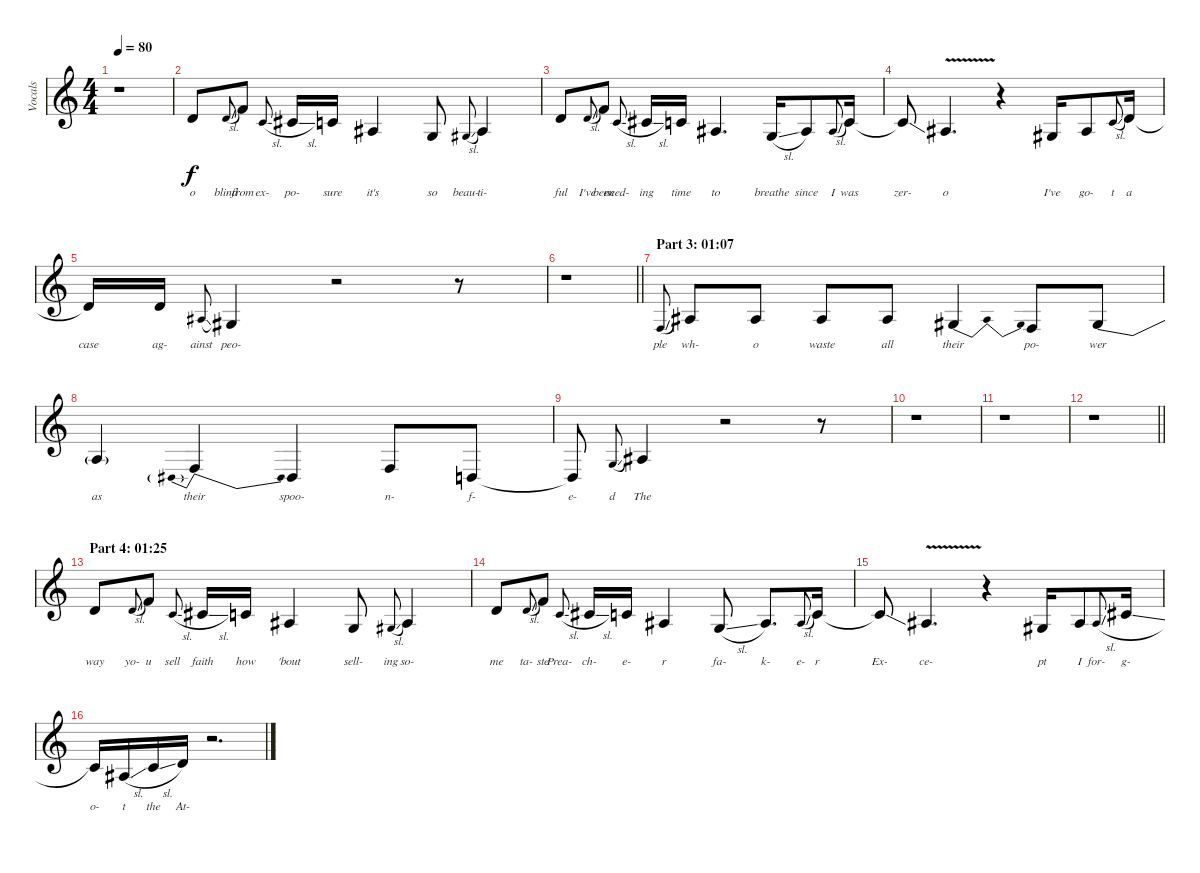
\track ("Vocals" "Vocals") {instrument tenorsax}
\staff {score}
\tuning (E4 B3 G3 D3 A2 E2) {hide}
\ts (4 4)
\tempo 80
\clef g2
\ks c
r.1{dy f} |
7.3.8{lyrics (0 "o") lyrics (1 "") lyrics (2 "") lyrics (3 "") lyrics (4 "")} 7.3{sl}.8{lyrics (0 "blind") lyrics (1 "") lyrics (2 "") lyrics (3 "") lyrics (4 "") gr onbeat} 10.3.8{lyrics (0 "from") lyrics (1 "") lyrics (2 "") lyrics (3 "") lyrics (4 "")} 5.3{sl}.8{lyrics (0 "ex-") lyrics (1 "") lyrics (2 "") lyrics (3 "") lyrics (4 "") gr onbeat} 6.3{sl}.16{lyrics (0 "po-") lyrics (1 "") lyrics (2 "") lyrics (3 "") lyrics (4 "")} 5.3.16{lyrics (0 "sure") lyrics (1 "") lyrics (2 "") lyrics (3 "") lyrics (4 "")} 3.3{be (custom 0 0 10 4 40 4 55 0 60 0)}.4{lyrics (0 "it's") lyrics (1 "") lyrics (2 "") lyrics (3 "") lyrics (4 "")} 5.4.8{lyrics (0 "so") lyrics (1 "") lyrics (2 "") lyrics (3 "") lyrics (4 "")} 6.4{sl}.8{lyrics (0 "beau-") lyrics (1 "") lyrics (2 "") lyrics (3 "") lyrics (4 "") gr onbeat} 8.4.4{lyrics (0 "ti-") lyrics (1 "") lyrics (2 "") lyrics (3 "") lyrics (4 "")} |
7.3.8{lyrics (0 "ful") lyrics (1 "") lyrics (2 "") lyrics (3 "") lyrics (4 "")} 7.3{sl}.8{lyrics (0 "I've") lyrics (1 "") lyrics (2 "") lyrics (3 "") lyrics (4 "") gr onbeat} 10.3.8{lyrics (0 "been") lyrics (1 "") lyrics (2 "") lyrics (3 "") lyrics (4 "")} 5.3{sl}.8{lyrics (0 "need-") lyrics (1 "") lyrics (2 "") lyrics (3 "") lyrics (4 "") gr onbeat} 6.3{sl}.16{lyrics (0 "ing") lyrics (1 "") lyrics (2 "") lyrics (3 "") lyrics (4 "")} 5.3.16{lyrics (0 "time") lyrics (1 "") lyrics (2 "") lyrics (3 "") lyrics (4 "")} 3.3{be (custom 0 0 10 4 40 4 55 0 60 0)}.4{d lyrics (0 "to") lyrics (1 "") lyrics (2 "") lyrics (3 "") lyrics (4 "")} 5.4{sl}.16{lyrics (0 "breathe") lyrics (1 "") lyrics (2 "") lyrics (3 "") lyrics (4 "")} 8.4.8{lyrics (0 "since") lyrics (1 "") lyrics (2 "") lyrics (3 "") lyrics (4 "")} 8.4{sl}.8{lyrics (0 "I") lyrics (1 "") lyrics (2 "") lyrics (3 "") lyrics (4 "") gr onbeat} 10.4.16{lyrics (0 "was") lyrics (1 "") lyrics (2 "") lyrics (3 "") lyrics (4 "")} |
10.4{ss t}.8{lyrics (0 "zer-") lyrics (1 "") lyrics (2 "") lyrics (3 "") lyrics (4 "")} 8.4{v}.4{d lyrics (0 "o") lyrics (1 "") lyrics (2 "") lyrics (3 "") lyrics (4 "")} r.4 6.4.16{lyrics (0 "I've") lyrics (1 "") lyrics (2 "") lyrics (3 "") lyrics (4 "")} 8.4.8{lyrics (0 "go-") lyrics (1 "") lyrics (2 "") lyrics (3 "") lyrics (4 "")} 10.4{sl}.8{lyrics (0 "t") lyrics (1 "") lyrics (2 "") lyrics (3 "") lyrics (4 "") gr onbeat} 12.4.16{lyrics (0 "a") lyrics (1 "") lyrics (2 "") lyrics (3 "") lyrics (4 "")} |
12.4{t}.16{lyrics (0 "case") lyrics (1 "") lyrics (2 "") lyrics (3 "") lyrics (4 "")} 12.4.16{lyrics (0 "ag-") lyrics (1 "") lyrics (2 "") lyrics (3 "") lyrics (4 "")} 8.4{sl}.8{lyrics (0 "ainst") lyrics (1 "") lyrics (2 "") lyrics (3 "") lyrics (4 "") gr onbeat} 6.4.4{lyrics (0 "peo-") lyrics (1 "") lyrics (2 "") lyrics (3 "") lyrics (4 "")} r.2 r.8 |
\barLineRight lightlight
r.1 |
\section ("" "Part 3: 01:07")
3.4{sl}.8{lyrics (0 "ple") lyrics (1 "") lyrics (2 "") lyrics (3 "") lyrics (4 "") gr onbeat} 8.4.8{lyrics (0 "wh-") lyrics (1 "") lyrics (2 "") lyrics (3 "") lyrics (4 "")} 8.4.8{lyrics (0 "o") lyrics (1 "") lyrics (2 "") lyrics (3 "") lyrics (4 "")} 8.4.8{lyrics (0 "waste") lyrics (1 "") lyrics (2 "") lyrics (3 "") lyrics (4 "")} 8.4.8{lyrics (0 "all") lyrics (1 "") lyrics (2 "") lyrics (3 "") lyrics (4 "")} 6.4{be (bendrelease 0 0 5 4 45 4 60 0)}.4{lyrics (0 "their") lyrics (1 "") lyrics (2 "") lyrics (3 "") lyrics (4 "")} 3.4.8{lyrics (0 "po-") lyrics (1 "") lyrics (2 "") lyrics (3 "") lyrics (4 "")} 6.4{be (custom 0 0 10 0 23 2 60 2)}.8{lyrics (0 "wer") lyrics (1 "") lyrics (2 "") lyrics (3 "") lyrics (4 "")} |
6.4{t}.4{lyrics (0 "as") lyrics (1 "") lyrics (2 "") lyrics (3 "") lyrics (4 "")} 1.4{be (prebendrelease 0 4 60 0)}.4{lyrics (0 "their") lyrics (1 "") lyrics (2 "") lyrics (3 "") lyrics (4 "")} 1.4.4{lyrics (0 "spoo-") lyrics (1 "") lyrics (2 "") lyrics (3 "") lyrics (4 "")} 3.4.8{lyrics (0 "n-") lyrics (1 "") lyrics (2 "") lyrics (3 "") lyrics (4 "")} 0.4.8{lyrics (0 "f-") lyrics (1 "") lyrics (2 "") lyrics (3 "") lyrics (4 "")} |
0.4{t}.8{lyrics (0 "e-") lyrics (1 "") lyrics (2 "") lyrics (3 "") lyrics (4 "")} 5.4{sl}.8{lyrics (0 "d") lyrics (1 "") lyrics (2 "") lyrics (3 "") lyrics (4 "") gr onbeat} 8.4.4{lyrics (0 "The") lyrics (1 "") lyrics (2 "") lyrics (3 "") lyrics (4 "")} r.2 r.8 |
r.1 |
r.1 |
\barLineRight lightlight
r.1 |
\section ("" "Part 4: 01:25")
7.3.8{lyrics (0 "way") lyrics (1 "") lyrics (2 "") lyrics (3 "") lyrics (4 "")} 7.3{sl}.8{lyrics (0 "yo-") lyrics (1 "") lyrics (2 "") lyrics (3 "") lyrics (4 "") gr onbeat} 10.3.8{lyrics (0 "u") lyrics (1 "") lyrics (2 "") lyrics (3 "") lyrics (4 "")} 5.3{sl}.8{lyrics (0 "sell") lyrics (1 "") lyrics (2 "") lyrics (3 "") lyrics (4 "") gr onbeat} 6.3{sl}.16{lyrics (0 "faith") lyrics (1 "") lyrics (2 "") lyrics (3 "") lyrics (4 "")} 5.3.16{lyrics (0 "how") lyrics (1 "") lyrics (2 "") lyrics (3 "") lyrics (4 "")} 3.3{be (custom 0 0 10 4 40 4 55 0 60 0)}.4{lyrics (0 "'bout") lyrics (1 "") lyrics (2 "") lyrics (3 "") lyrics (4 "")} 5.4.8{lyrics (0 "sell-") lyrics (1 "") lyrics (2 "") lyrics (3 "") lyrics (4 "")} 6.4{sl}.8{lyrics (0 "ing") lyrics (1 "") lyrics (2 "") lyrics (3 "") lyrics (4 "") gr onbeat} 8.4.4{lyrics (0 "so-") lyrics (1 "") lyrics (2 "") lyrics (3 "") lyrics (4 "")} |
7.3.8{lyrics (0 "me") lyrics (1 "") lyrics (2 "") lyrics (3 "") lyrics (4 "")} 7.3{sl}.8{lyrics (0 "ta-") lyrics (1 "") lyrics (2 "") lyrics (3 "") lyrics (4 "") gr onbeat} 10.3.8{lyrics (0 "ste") lyrics (1 "") lyrics (2 "") lyrics (3 "") lyrics (4 "")} 5.3{sl}.8{lyrics (0 "Prea-") lyrics (1 "") lyrics (2 "") lyrics (3 "") lyrics (4 "") gr onbeat} 6.3{sl}.16{lyrics (0 "ch-") lyrics (1 "") lyrics (2 "") lyrics (3 "") lyrics (4 "")} 5.3.16{lyrics (0 "e-") lyrics (1 "") lyrics (2 "") lyrics (3 "") lyrics (4 "")} 3.3{be (custom 0 0 10 4 40 4 55 0 60 0)}.4{lyrics (0 "r") lyrics (1 "") lyrics (2 "") lyrics (3 "") lyrics (4 "")} 5.4{sl}.8{lyrics (0 "fa-") lyrics (1 "") lyrics (2 "") lyrics (3 "") lyrics (4 "")} 8.4.8{d lyrics (0 "k-") lyrics (1 "") lyrics (2 "") lyrics (3 "") lyrics (4 "")} 8.4{sl}.8{lyrics (0 "e-") lyrics (1 "") lyrics (2 "") lyrics (3 "") lyrics (4 "") gr onbeat} 10.4.16{lyrics (0 "r") lyrics (1 "") lyrics (2 "") lyrics (3 "") lyrics (4 "")} |
10.4{ss t}.8{lyrics (0 "Ex-") lyrics (1 "") lyrics (2 "") lyrics (3 "") lyrics (4 "")} 8.4{v}.4{d lyrics (0 "ce-") lyrics (1 "") lyrics (2 "") lyrics (3 "") lyrics (4 "")} r.4 6.4.16{lyrics (0 "pt") lyrics (1 "") lyrics (2 "") lyrics (3 "") lyrics (4 "")} 8.4.8{lyrics (0 "I") lyrics (1 "") lyrics (2 "") lyrics (3 "") lyrics (4 "")} 8.4{sl}.8{lyrics (0 "for-") lyrics (1 "") lyrics (2 "") lyrics (3 "") lyrics (4 "") gr onbeat} 11.4{sl}.16{lyrics (0 "g-") lyrics (1 "") lyrics (2 "") lyrics (3 "") lyrics (4 "")} |
10.4.16{lyrics (0 "o-") lyrics (1 "") lyrics (2 "") lyrics (3 "") lyrics (4 "")} 8.4{sl}.16{lyrics (0 "t") lyrics (1 "") lyrics (2 "") lyrics (3 "") lyrics (4 "")} 10.4{sl}.16{lyrics (0 "the") lyrics (1 "") lyrics (2 "") lyrics (3 "") lyrics (4 "")} 12.4.16{lyrics (0 "At-") lyrics (1 "") lyrics (2 "") lyrics (3 "") lyrics (4 "")} r.2{d}
